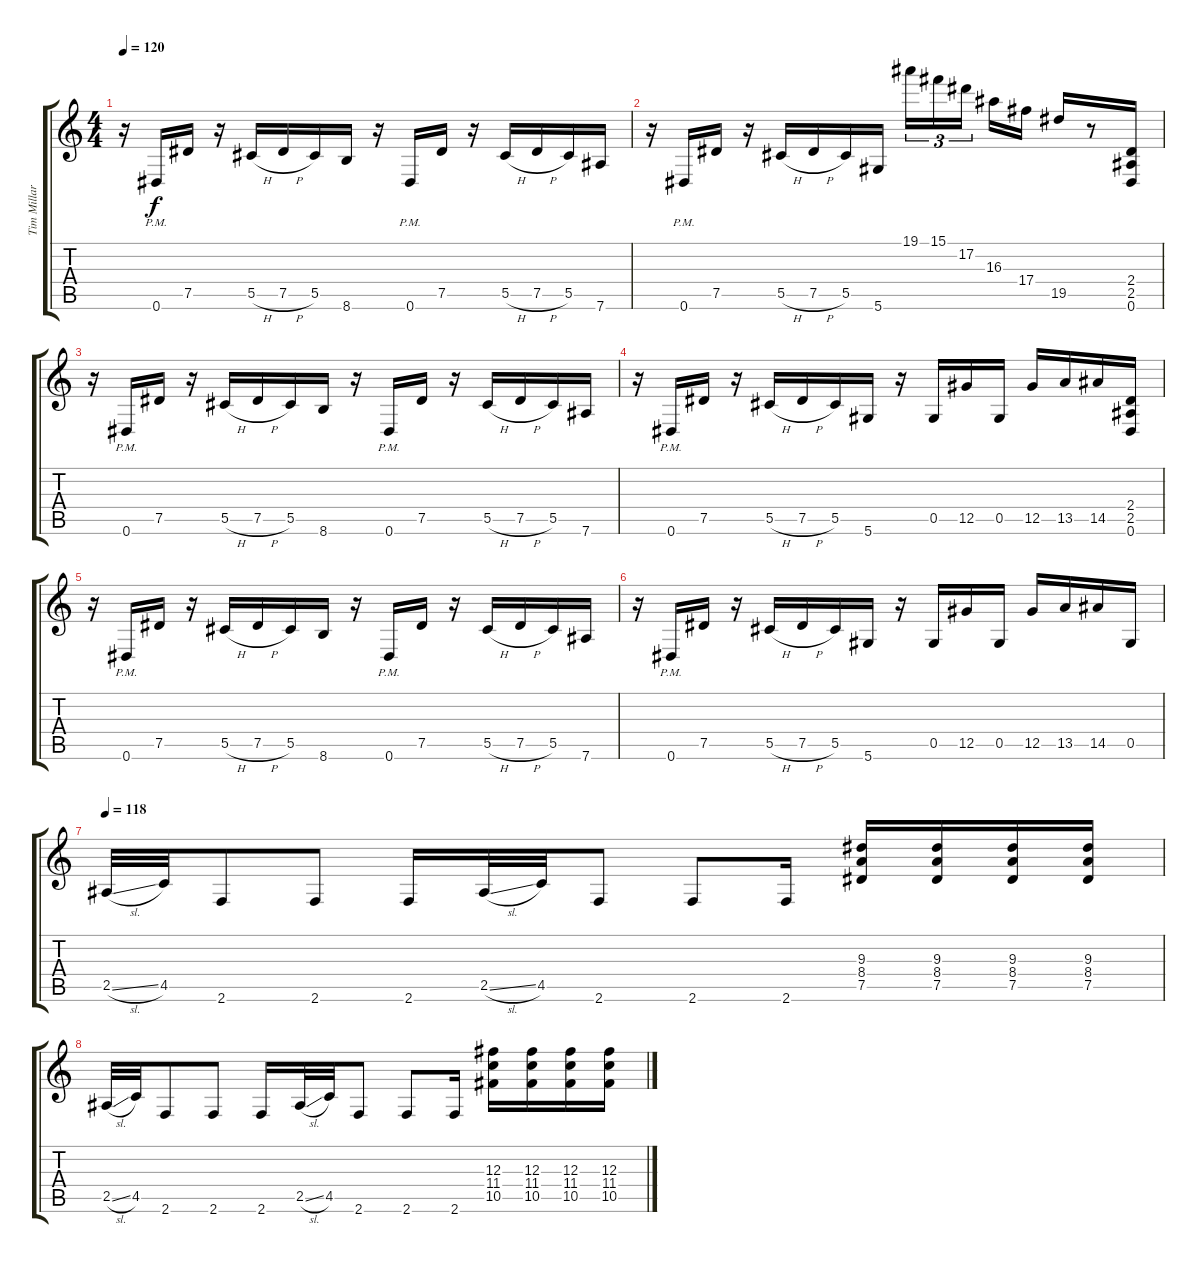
\track ("Tim Millar" "Tim Millar") {instrument distortionguitar}
\staff {score tabs}
\tuning (Eb4 Bb3 Gb3 Db3 Ab2 Eb2) {hide}
\ts (4 4)
\tempo 120
\clef g2
\ks c
r.16{dy f} 0.6{pm}.16 7.5.16 r.16 5.5{h}.16 7.5{h}.16 5.5.16 8.6.16 r.16 0.6{pm}.16 7.5.16 r.16 5.5{h}.16 7.5{h}.16 5.5.16 7.6.16 |
r.16 0.6{pm}.16 7.5.16 r.16 5.5{h}.16 7.5{h}.16 5.5.16 5.6.16 19.1.16{tu (3 2)} 15.1.16{tu (3 2)} 17.2.16{tu (3 2)} 16.3.16 17.4.16 19.5.16 r.8 (2.4 2.5 0.6).16 |
r.16 0.6{pm}.16 7.5.16 r.16 5.5{h}.16 7.5{h}.16 5.5.16 8.6.16 r.16 0.6{pm}.16 7.5.16 r.16 5.5{h}.16 7.5{h}.16 5.5.16 7.6.16 |
r.16 0.6{pm}.16 7.5.16 r.16 5.5{h}.16 7.5{h}.16 5.5.16 5.6.16 r.16 0.5.16 12.5.16 0.5.16 12.5.16 13.5.16 14.5.16 (2.4 2.5 0.6).16 |
r.16 0.6{pm}.16 7.5.16 r.16 5.5{h}.16 7.5{h}.16 5.5.16 8.6.16 r.16 0.6{pm}.16 7.5.16 r.16 5.5{h}.16 7.5{h}.16 5.5.16 7.6.16 |
r.16 0.6{pm}.16 7.5.16 r.16 5.5{h}.16 7.5{h}.16 5.5.16 5.6.16 r.16 0.5.16 12.5.16 0.5.16 12.5.16 13.5.16 14.5.16 0.5.16 |
\tempo 118
2.5{sl}.32 4.5.32 2.6.8 2.6.8 2.6.16 2.5{sl}.32 4.5.32 2.6.8 2.6.8 2.6.16 (9.3 8.4 7.5).16 (9.3 8.4 7.5).16 (9.3 8.4 7.5).16 (9.3 8.4 7.5).16 |
2.5{sl}.32 4.5.32 2.6.8 2.6.8 2.6.16 2.5{sl}.32 4.5.32 2.6.8 2.6.8 2.6.16 (12.3 11.4 10.5).16 (12.3 11.4 10.5).16 (12.3 11.4 10.5).16 (12.3 11.4 10.5).16
